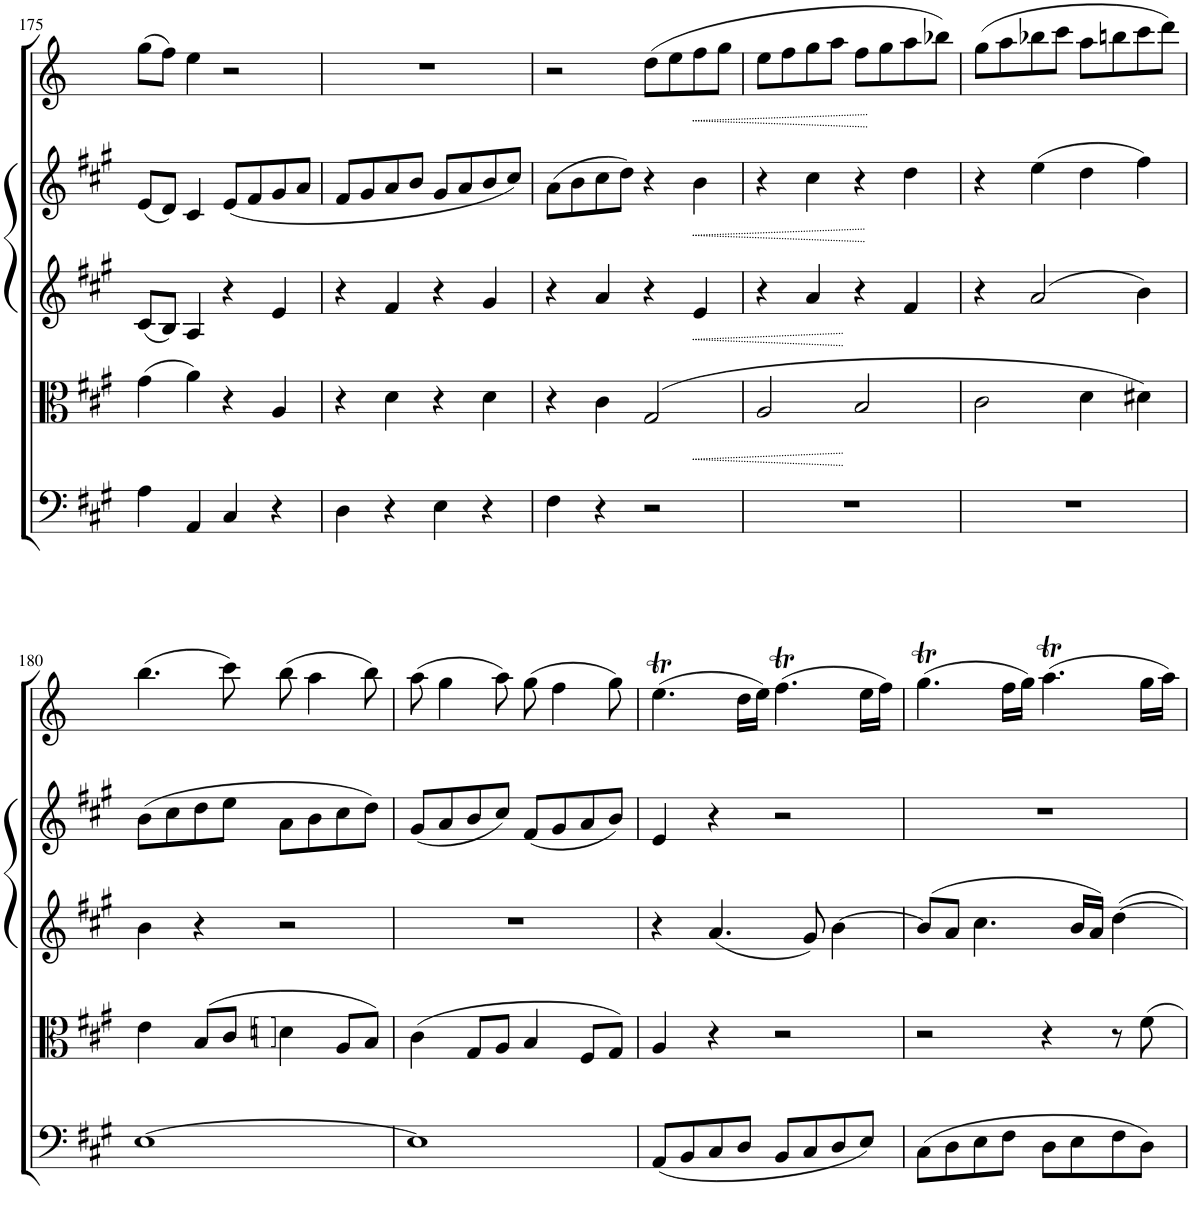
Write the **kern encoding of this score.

**kern	**kern	**kern	**kern	**kern	**dynam
*part5	*part4	*part3	*part2	*part1	*part1
*staff5	*staff4	*staff3	*staff2	*staff1	*staff1
*I"Violoncello	*I"Viola	*I"Violino II	*I"Violino I	*I"Clarinetto in La/A	*
*I'Vc	*I'Vla	*I'Vln	*I'Vln	*I'Cl	*
!!LO:PB:g=z
*clefF4	*clefC3	*clefG2	*clefG2	*clefG2	*
*	*	*	*	*Trd2c3	*
*k[f#c#g#]	*k[f#c#g#]	*k[f#c#g#]	*k[f#c#g#]	*k[]	*
*M4/4	*M4/4	*M4/4	*M4/4	*M4/4	*
*met(c)	*met(c)	*met(c)	*met(c)	*met(c)	*
=175	=175	=175	=175	=175	=175
4A\	(4g#\	(8c#/L	(8e/L	(8gg\L	.
.	.	8B/J)	8d/J)	8ff\J)	.
4AA/	4a\)	4A/	4c#/	4ee\	.
4C#/	4r	4r	(8e/L	2r	.
.	.	.	8f#/	.	.
4r	4A/	4e/	8g#/	.	.
.	.	.	8a/J	.	.
=176	=176	=176	=176	=176	=176
4D\	4r	4r	8f#/L	1r	.
.	.	.	8g#/	.	.
4r	4d\	4f#/	8a/	.	.
.	.	.	8b/J	.	.
4E\	4r	4r	8g#/L	.	.
.	.	.	8a/	.	.
4r	4d\	4g#/	8b/	.	.
.	.	.	8cc#/J)	.	.
=177	=177	=177	=177	=177	=177
*	*^	*	*	*	*
4F#\	4r	2.ryy	4r	(8a\L	2r	.
.	.	.	.	8b\	.	.
4r	4c#\	.	4a/	8cc#\	.	.
.	.	.	.	8dd\J)	.	.
2r	(2G#/	.	4r	4r	(8dd\L	.
.	.	.	.	.	8ee\	.
!	!	!	!	!	!	!LO:HP:b
.	.	4ryy	4e/	4b\	8ff\	<
.	.	.	.	.	8gg\J	.
=178	=178	=178	=178	=178	=178	=178
1r	2A/	4ryy	4r	4r	8ee\L	.
.	.	.	.	.	8ff\	.
.	.	4ryy	4a/	4cc#\	8gg\	.
.	.	.	.	.	8aa\J	.
.	2B/	2ryy	4r	4r	8ff\L	.
.	.	.	.	.	8gg\	[
.	.	.	4f#/	4dd\	8aa\	.
.	.	.	.	.	8bb-X\J)	.
*	*v	*v	*	*	*	*
=179	=179	=179	=179	=179	=179
1r	2c#\	4r	4r	(8gg\L	.
.	.	.	.	8aa\	.
.	.	(2a/	(4ee\	8bb-X\	.
.	.	.	.	8ccc\J	.
.	4d\	.	4dd\	8aa\L	.
.	.	.	.	8bbn\	.
.	4d#X\)	4b\)	4ff#\)	8ccc\	.
.	.	.	.	8ddd\J)	.
!!LO:LB:g=z
=180	=180	=180	=180	=180	=180
[1E	4e\	4b\	(8b\L	(4.bb\	.
.	.	.	8cc#\	.	.
.	(8B/L	4r	8dd\	.	.
.	8c#/J	.	8ee\J	8ccc\)	.
.	4dn\	2r	8a\L	(8bb\	.
.	.	.	8b\	4aa\	.
.	8A/L	.	8cc#\	.	.
.	8B/J)	.	8dd\J)	8bb\)	.
=181	=181	=181	=181	=181	=181
1E]	(4c#\	1r	(8g#/L	(8aa\	.
.	.	.	8a/	4gg\	.
.	8G#/L	.	8b/	.	.
.	8A/J	.	8cc#/J)	8aa\)	.
.	4B/	.	(8f#/L	(8gg\	.
.	.	.	8g#/	4ff\	.
.	8F#/L	.	8a/	.	.
.	8G#/J)	.	8b/J)	8gg\)	.
=182	=182	=182	=182	=182	=182
(8AA/L	4A/	4r	4e/	(4.eet\	.
8BB/	.	.	.	.	.
8C#/	4r	(4.a/	4r	.	.
8D/J	.	.	.	16dd\LL	.
.	.	.	.	16ee\JJ)	.
8BB/L	2r	.	2r	(4.ffT\	.
8C#/	.	8g#/)	.	.	.
8D/	.	[4b\	.	.	.
8E/J)	.	.	.	16ee\LL	.
.	.	.	.	16ff\JJ)	.
=183	=183	=183	=183	=183	=183
(8C#\L	2r	(8b/L]	1r	(4.ggT\	.
8D\	.	8a/J	.	.	.
8E\	.	4.cc#\	.	.	.
8F#\J	.	.	.	16ff\LL	.
.	.	.	.	16gg\JJ)	.
8D\L	4r	.	.	(4.aaT\	.
8E\	.	16b/LL	.	.	.
.	.	16a/JJ)	.	.	.
8F#\	8r	[4dd\	.	.	.
8D\J)	8f#\	.	.	16gg\LL	.
.	.	.	.	16aa\JJ)	.
=	=	=	=	=	=
*-	*-	*-	*-	*-	*-
